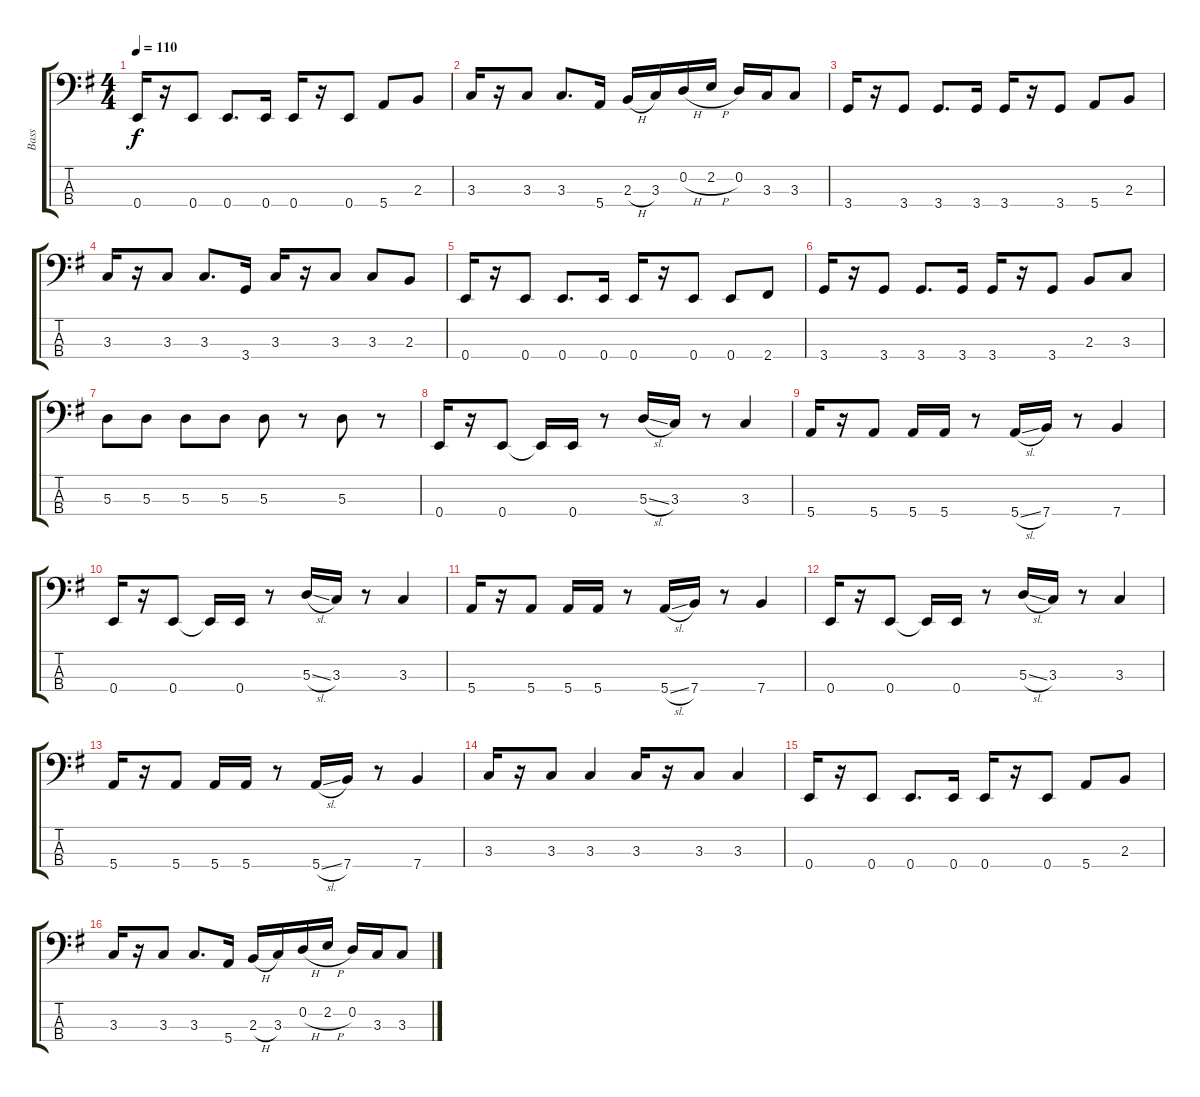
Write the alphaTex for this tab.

\track ("Bass" "Bass") {instrument electricbassfinger}
\staff {score tabs}
\tuning (G2 D2 A1 E1) {hide}
\ts (4 4)
\tempo 110
\clef f4
\ks g
0.4.16{dy f} r.16 0.4.8 0.4.8{d} 0.4.16 0.4.16 r.16 0.4.8 5.4.8 2.3.8 |
3.3.16 r.16 3.3.8 3.3.8{d} 5.4.16 2.3{h}.16 3.3.16 0.2{h}.16 2.2{h}.16 0.2.16 3.3.16 3.3.8 |
3.4.16 r.16 3.4.8 3.4.8{d} 3.4.16 3.4.16 r.16 3.4.8 5.4.8 2.3.8 |
3.3.16 r.16 3.3.8 3.3.8{d} 3.4.16 3.3.16 r.16 3.3.8 3.3.8 2.3.8 |
0.4.16 r.16 0.4.8 0.4.8{d} 0.4.16 0.4.16 r.16 0.4.8 0.4.8 2.4.8 |
3.4.16 r.16 3.4.8 3.4.8{d} 3.4.16 3.4.16 r.16 3.4.8 2.3.8 3.3.8 |
5.3.8 5.3.8 5.3.8 5.3.8 5.3.8 r.8 5.3.8 r.8 |
0.4.16 r.16 0.4.8 0.4{t}.16 0.4.16 r.8 5.3{sl}.16 3.3.16 r.8 3.3.4 |
5.4.16 r.16 5.4.8 5.4.16 5.4.16 r.8 5.4{sl}.16 7.4.16 r.8 7.4.4 |
0.4.16 r.16 0.4.8 0.4{t}.16 0.4.16 r.8 5.3{sl}.16 3.3.16 r.8 3.3.4 |
5.4.16 r.16 5.4.8 5.4.16 5.4.16 r.8 5.4{sl}.16 7.4.16 r.8 7.4.4 |
0.4.16 r.16 0.4.8 0.4{t}.16 0.4.16 r.8 5.3{sl}.16 3.3.16 r.8 3.3.4 |
5.4.16 r.16 5.4.8 5.4.16 5.4.16 r.8 5.4{sl}.16 7.4.16 r.8 7.4.4 |
3.3.16 r.16 3.3.8 3.3.4 3.3.16 r.16 3.3.8 3.3.4 |
0.4.16 r.16 0.4.8 0.4.8{d} 0.4.16 0.4.16 r.16 0.4.8 5.4.8 2.3.8 |
3.3.16 r.16 3.3.8 3.3.8{d} 5.4.16 2.3{h}.16 3.3.16 0.2{h}.16 2.2{h}.16 0.2.16 3.3.16 3.3.8
